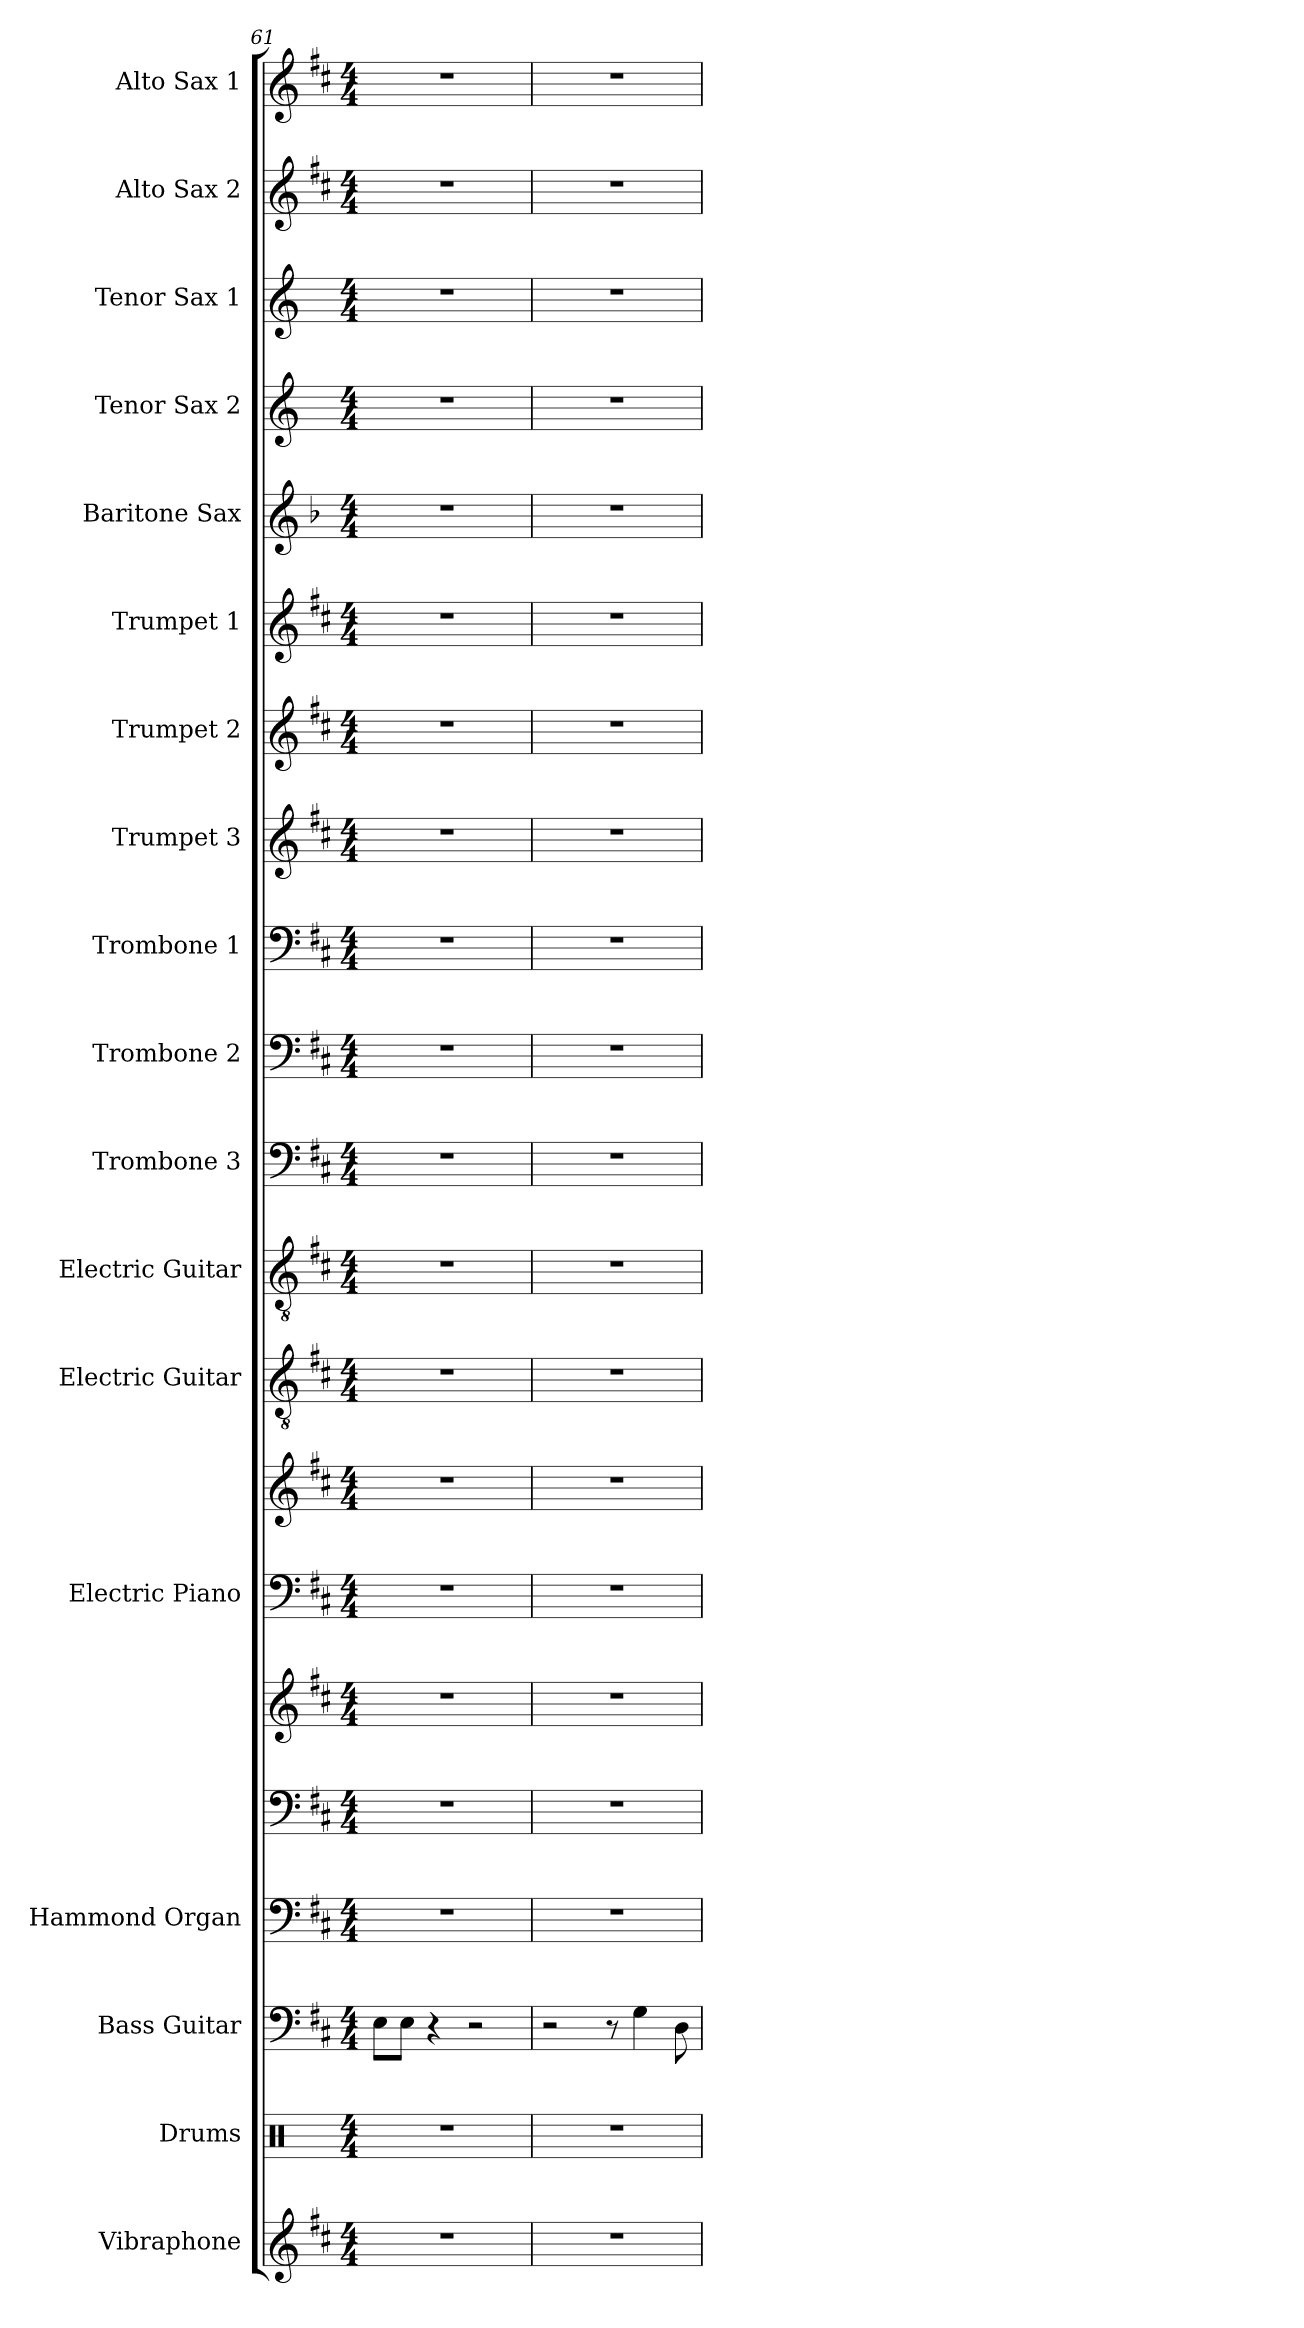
**kern	**kern	**kern	**kern	**kern	**kern	**kern	**kern	**kern	**kern	**kern	**kern	**kern	**kern	**kern	**kern	**kern	**kern	**kern	**kern	**kern
*part18	*part17	*part16	*part15	*part15	*part15	*part14	*part14	*part13	*part12	*part11	*part10	*part9	*part8	*part7	*part6	*part5	*part4	*part3	*part2	*part1
*staff21	*staff20	*staff19	*staff18	*staff17	*staff16	*staff15	*staff14	*staff13	*staff12	*staff11	*staff10	*staff9	*staff8	*staff7	*staff6	*staff5	*staff4	*staff3	*staff2	*staff1
*I"Vibraphone	*I"Drums	*I"Bass Guitar	*I"Hammond Organ	*	*	*I"Electric Piano	*	*I"Electric Guitar	*I"Electric Guitar	*I"Trombone 3	*I"Trombone 2	*I"Trombone 1	*I"Trumpet 3	*I"Trumpet 2	*I"Trumpet 1	*I"Baritone Sax	*I"Tenor Sax 2	*I"Tenor Sax 1	*I"Alto Sax 2	*I"Alto Sax 1
*I'Vib.	*I'Drums	*I'B. Guit.	*I'Hm. Org.	*	*	*I'El. Pno.	*	*I'El. Guit.	*I'El. Guit.	*I'Tbn. 3	*I'Tbn. 2	*I'Tbn. 1	*I'Tpt. 3	*I'Tpt. 2	*I'Tpt. 1	*I'Bari	*I'Tenor 2	*I'Tenor 1	*I'Alto 2	*I'Alto 1
*clefG2	*clefX	*clefF4	*clefF4	*clefF4	*clefG2	*clefF4	*clefG2	*clefGv2	*clefGv2	*clefF4	*clefF4	*clefF4	*clefG2	*clefG2	*clefG2	*clefG2	*clefG2	*clefG2	*clefG2	*clefG2
*	*	*ITrd7c12	*	*	*	*	*	*	*	*	*	*	*ITrd1c2	*ITrd1c2	*ITrd1c2	*ITrd12c21	*ITrd8c14	*ITrd8c14	*ITrd5c9	*ITrd5c9
*k[f#c#]	*k[]	*k[f#c#]	*k[f#c#]	*k[f#c#]	*k[f#c#]	*k[f#c#]	*k[f#c#]	*k[f#c#]	*k[f#c#]	*k[f#c#]	*k[f#c#]	*k[f#c#]	*k[]	*k[]	*k[]	*k[b-]	*k[]	*k[]	*k[b-]	*k[b-]
*M4/4	*M4/4	*M4/4	*M4/4	*M4/4	*M4/4	*M4/4	*M4/4	*M4/4	*M4/4	*M4/4	*M4/4	*M4/4	*M4/4	*M4/4	*M4/4	*M4/4	*M4/4	*M4/4	*M4/4	*M4/4
=61	=61	=61	=61	=61	=61	=61	=61	=61	=61	=61	=61	=61	=61	=61	=61	=61	=61	=61	=61	=61
1r	1r	8EE\L	1r	1r	1r	1r	1r	1r	1r	1r	1r	1r	1r	1r	1r	1r	1r	1r	1r	1r
.	.	8EE\J	.	.	.	.	.	.	.	.	.	.	.	.	.	.	.	.	.	.
.	.	4r	.	.	.	.	.	.	.	.	.	.	.	.	.	.	.	.	.	.
.	.	2r	.	.	.	.	.	.	.	.	.	.	.	.	.	.	.	.	.	.
=62	=62	=62	=62	=62	=62	=62	=62	=62	=62	=62	=62	=62	=62	=62	=62	=62	=62	=62	=62	=62
1r	1r	2r	1r	1r	1r	1r	1r	1r	1r	1r	1r	1r	1r	1r	1r	1r	1r	1r	1r	1r
.	.	8r	.	.	.	.	.	.	.	.	.	.	.	.	.	.	.	.	.	.
.	.	4GG\	.	.	.	.	.	.	.	.	.	.	.	.	.	.	.	.	.	.
.	.	8DD\	.	.	.	.	.	.	.	.	.	.	.	.	.	.	.	.	.	.
=	=	=	=	=	=	=	=	=	=	=	=	=	=	=	=	=	=	=	=	=
*-	*-	*-	*-	*-	*-	*-	*-	*-	*-	*-	*-	*-	*-	*-	*-	*-	*-	*-	*-	*-
